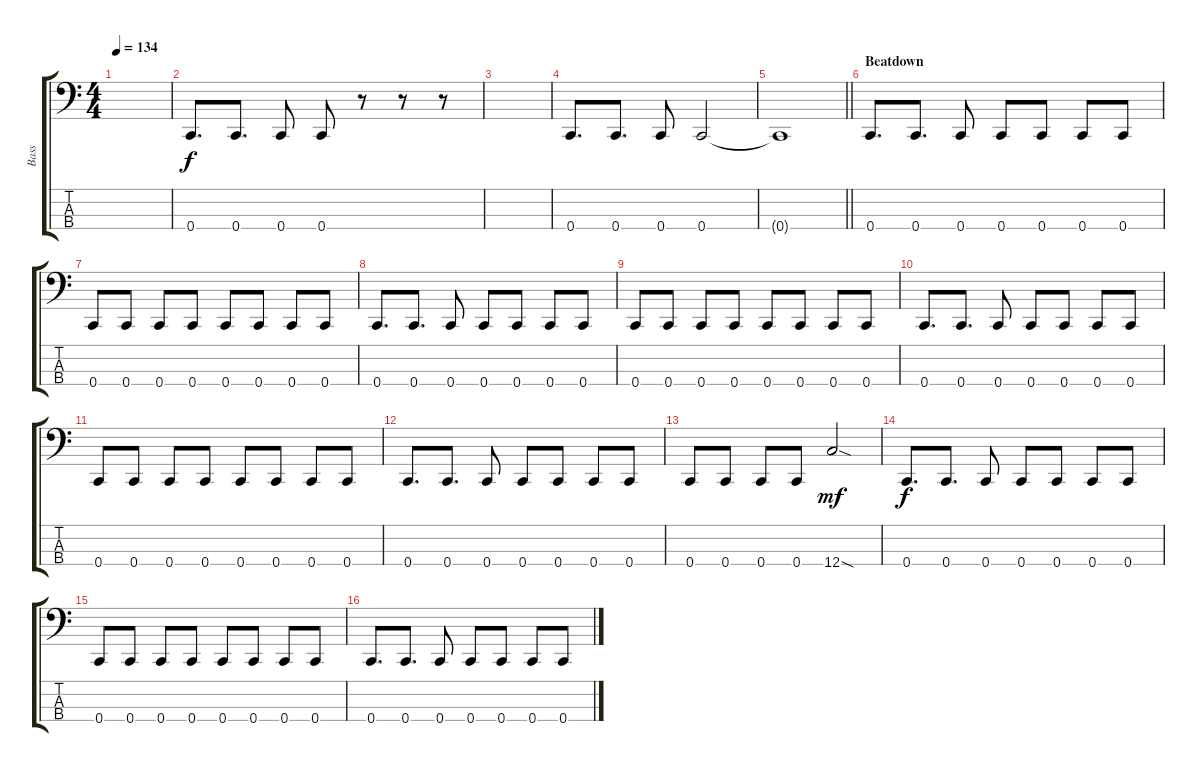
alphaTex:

\track ("Bass" "Bass") {instrument electricbasspick}
\staff {score tabs}
\tuning (F2 C2 G1 C1) {hide}
\ts (4 4)
\tempo 134
\clef f4
\ks c
|
0.4.8{d} 0.4.8{d} 0.4.8 0.4.8 r.8 r.8 r.8 |
|
0.4.8{d} 0.4.8{d} 0.4.8 0.4.2 |
\barLineRight lightlight
0.4{t}.1 |
\section ("" "Beatdown")
0.4.8{d} 0.4.8{d} 0.4.8 0.4.8 0.4.8 0.4.8 0.4.8 |
0.4.8 0.4.8 0.4.8 0.4.8 0.4.8 0.4.8 0.4.8 0.4.8 |
0.4.8{d} 0.4.8{d} 0.4.8 0.4.8 0.4.8 0.4.8 0.4.8 |
0.4.8 0.4.8 0.4.8 0.4.8 0.4.8 0.4.8 0.4.8 0.4.8 |
0.4.8{d} 0.4.8{d} 0.4.8 0.4.8 0.4.8 0.4.8 0.4.8 |
0.4.8 0.4.8 0.4.8 0.4.8 0.4.8 0.4.8 0.4.8 0.4.8 |
0.4.8{d} 0.4.8{d} 0.4.8 0.4.8 0.4.8 0.4.8 0.4.8 |
0.4.8 0.4.8 0.4.8 0.4.8 12.4{sod}.2{dy mf} |
0.4.8{d dy f} 0.4.8{d} 0.4.8 0.4.8 0.4.8 0.4.8 0.4.8 |
0.4.8 0.4.8 0.4.8 0.4.8 0.4.8 0.4.8 0.4.8 0.4.8 |
0.4.8{d} 0.4.8{d} 0.4.8 0.4.8 0.4.8 0.4.8 0.4.8
